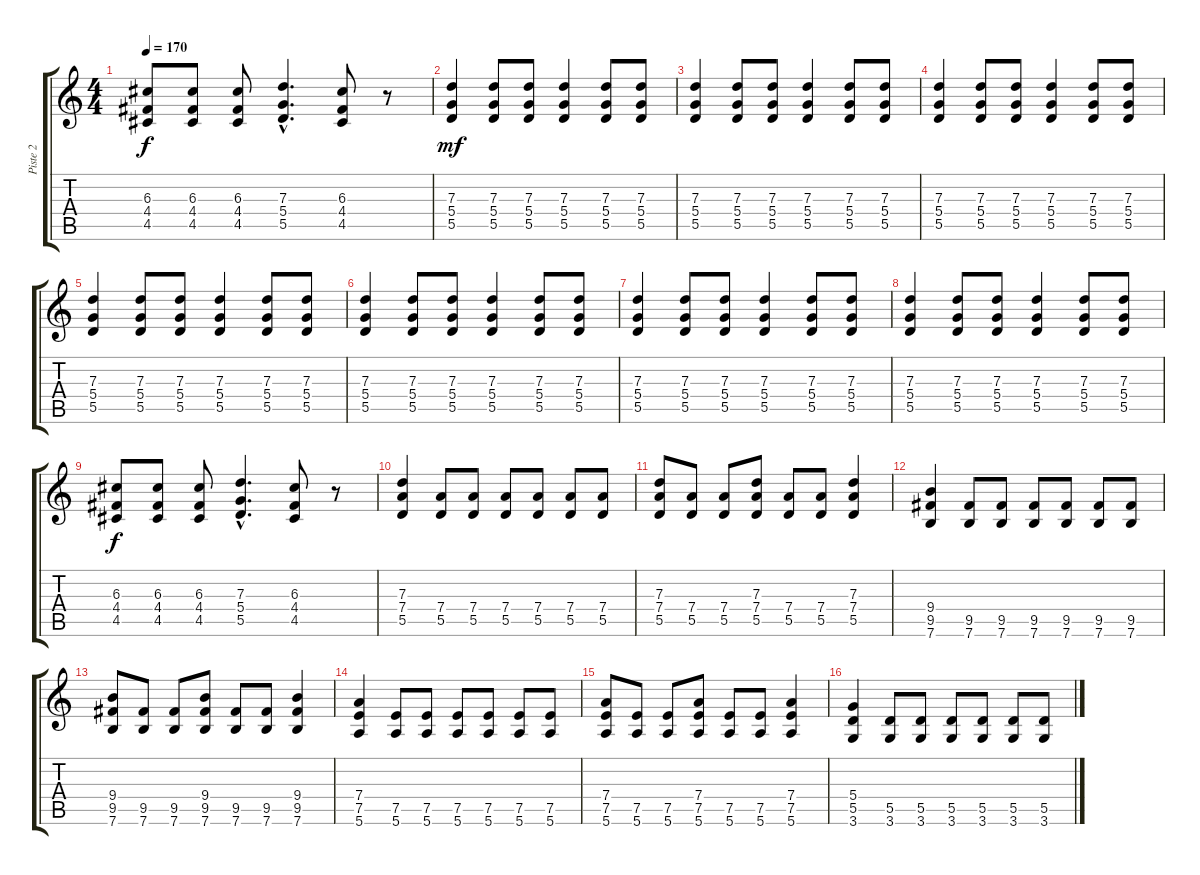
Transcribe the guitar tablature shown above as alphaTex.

\track ("Piste 2" "Piste 2") {instrument distortionguitar}
\staff {score tabs}
\tuning (E4 B3 G3 D3 A2 E2) {hide}
\ts (4 4)
\tempo 170
\clef g2
\ks c
(6.3 4.4 4.5).8{dy f} (6.3 4.4 4.5).8 (6.3 4.4 4.5).8 (7.3{hac} 5.4{hac} 5.5{hac}).4{d} (6.3 4.4 4.5).8 r.8 |
(7.3 5.4 5.5).4{dy mf} (7.3 5.4 5.5).8 (7.3 5.4 5.5).8 (7.3 5.4 5.5).4 (7.3 5.4 5.5).8 (7.3 5.4 5.5).8 |
(7.3 5.4 5.5).4 (7.3 5.4 5.5).8 (7.3 5.4 5.5).8 (7.3 5.4 5.5).4 (7.3 5.4 5.5).8 (7.3 5.4 5.5).8 |
(7.3 5.4 5.5).4 (7.3 5.4 5.5).8 (7.3 5.4 5.5).8 (7.3 5.4 5.5).4 (7.3 5.4 5.5).8 (7.3 5.4 5.5).8 |
(7.3 5.4 5.5).4 (7.3 5.4 5.5).8 (7.3 5.4 5.5).8 (7.3 5.4 5.5).4 (7.3 5.4 5.5).8 (7.3 5.4 5.5).8 |
(7.3 5.4 5.5).4 (7.3 5.4 5.5).8 (7.3 5.4 5.5).8 (7.3 5.4 5.5).4 (7.3 5.4 5.5).8 (7.3 5.4 5.5).8 |
(7.3 5.4 5.5).4 (7.3 5.4 5.5).8 (7.3 5.4 5.5).8 (7.3 5.4 5.5).4 (7.3 5.4 5.5).8 (7.3 5.4 5.5).8 |
(7.3 5.4 5.5).4 (7.3 5.4 5.5).8 (7.3 5.4 5.5).8 (7.3 5.4 5.5).4 (7.3 5.4 5.5).8 (7.3 5.4 5.5).8 |
(6.3 4.4 4.5).8{dy f} (6.3 4.4 4.5).8 (6.3 4.4 4.5).8 (7.3{hac} 5.4{hac} 5.5{hac}).4{d} (6.3 4.4 4.5).8 r.8 |
(7.3 7.4 5.5).4{volume 13} (7.4 5.5).8{instrument electricguitarmuted} (7.4 5.5).8 (7.4 5.5).8 (7.4 5.5).8 (7.4 5.5).8 (7.4 5.5).8 |
(7.3 7.4 5.5).8{instrument distortionguitar} (7.4 5.5).8{instrument electricguitarmuted} (7.4 5.5).8 (7.3 7.4 5.5).8{instrument distortionguitar} (7.4 5.5).8{instrument electricguitarmuted} (7.4 5.5).8 (7.3 7.4 5.5).4{instrument distortionguitar} |
(9.4 9.5 7.6).4 (9.5 7.6).8{instrument electricguitarmuted} (9.5 7.6).8 (9.5 7.6).8 (9.5 7.6).8 (9.5 7.6).8 (9.5 7.6).8 |
(9.4 9.5 7.6).8{instrument distortionguitar} (9.5 7.6).8{instrument electricguitarmuted} (9.5 7.6).8 (9.4 9.5 7.6).8{instrument distortionguitar} (9.5 7.6).8{instrument electricguitarmuted} (9.5 7.6).8 (9.4 9.5 7.6).4{instrument distortionguitar} |
(7.4 7.5 5.6).4 (7.5 5.6).8{instrument electricguitarmuted} (7.5 5.6).8 (7.5 5.6).8 (7.5 5.6).8 (7.5 5.6).8 (7.5 5.6).8 |
(7.4 7.5 5.6).8{instrument distortionguitar} (7.5 5.6).8{instrument electricguitarmuted} (7.5 5.6).8 (7.4 7.5 5.6).8{instrument distortionguitar} (7.5 5.6).8{instrument electricguitarmuted} (7.5 5.6).8 (7.4 7.5 5.6).4{instrument distortionguitar} |
(5.4 5.5 3.6).4 (5.5 3.6).8 (5.5 3.6).8 (5.5 3.6).8 (5.5 3.6).8 (5.5 3.6).8 (5.5 3.6).8
